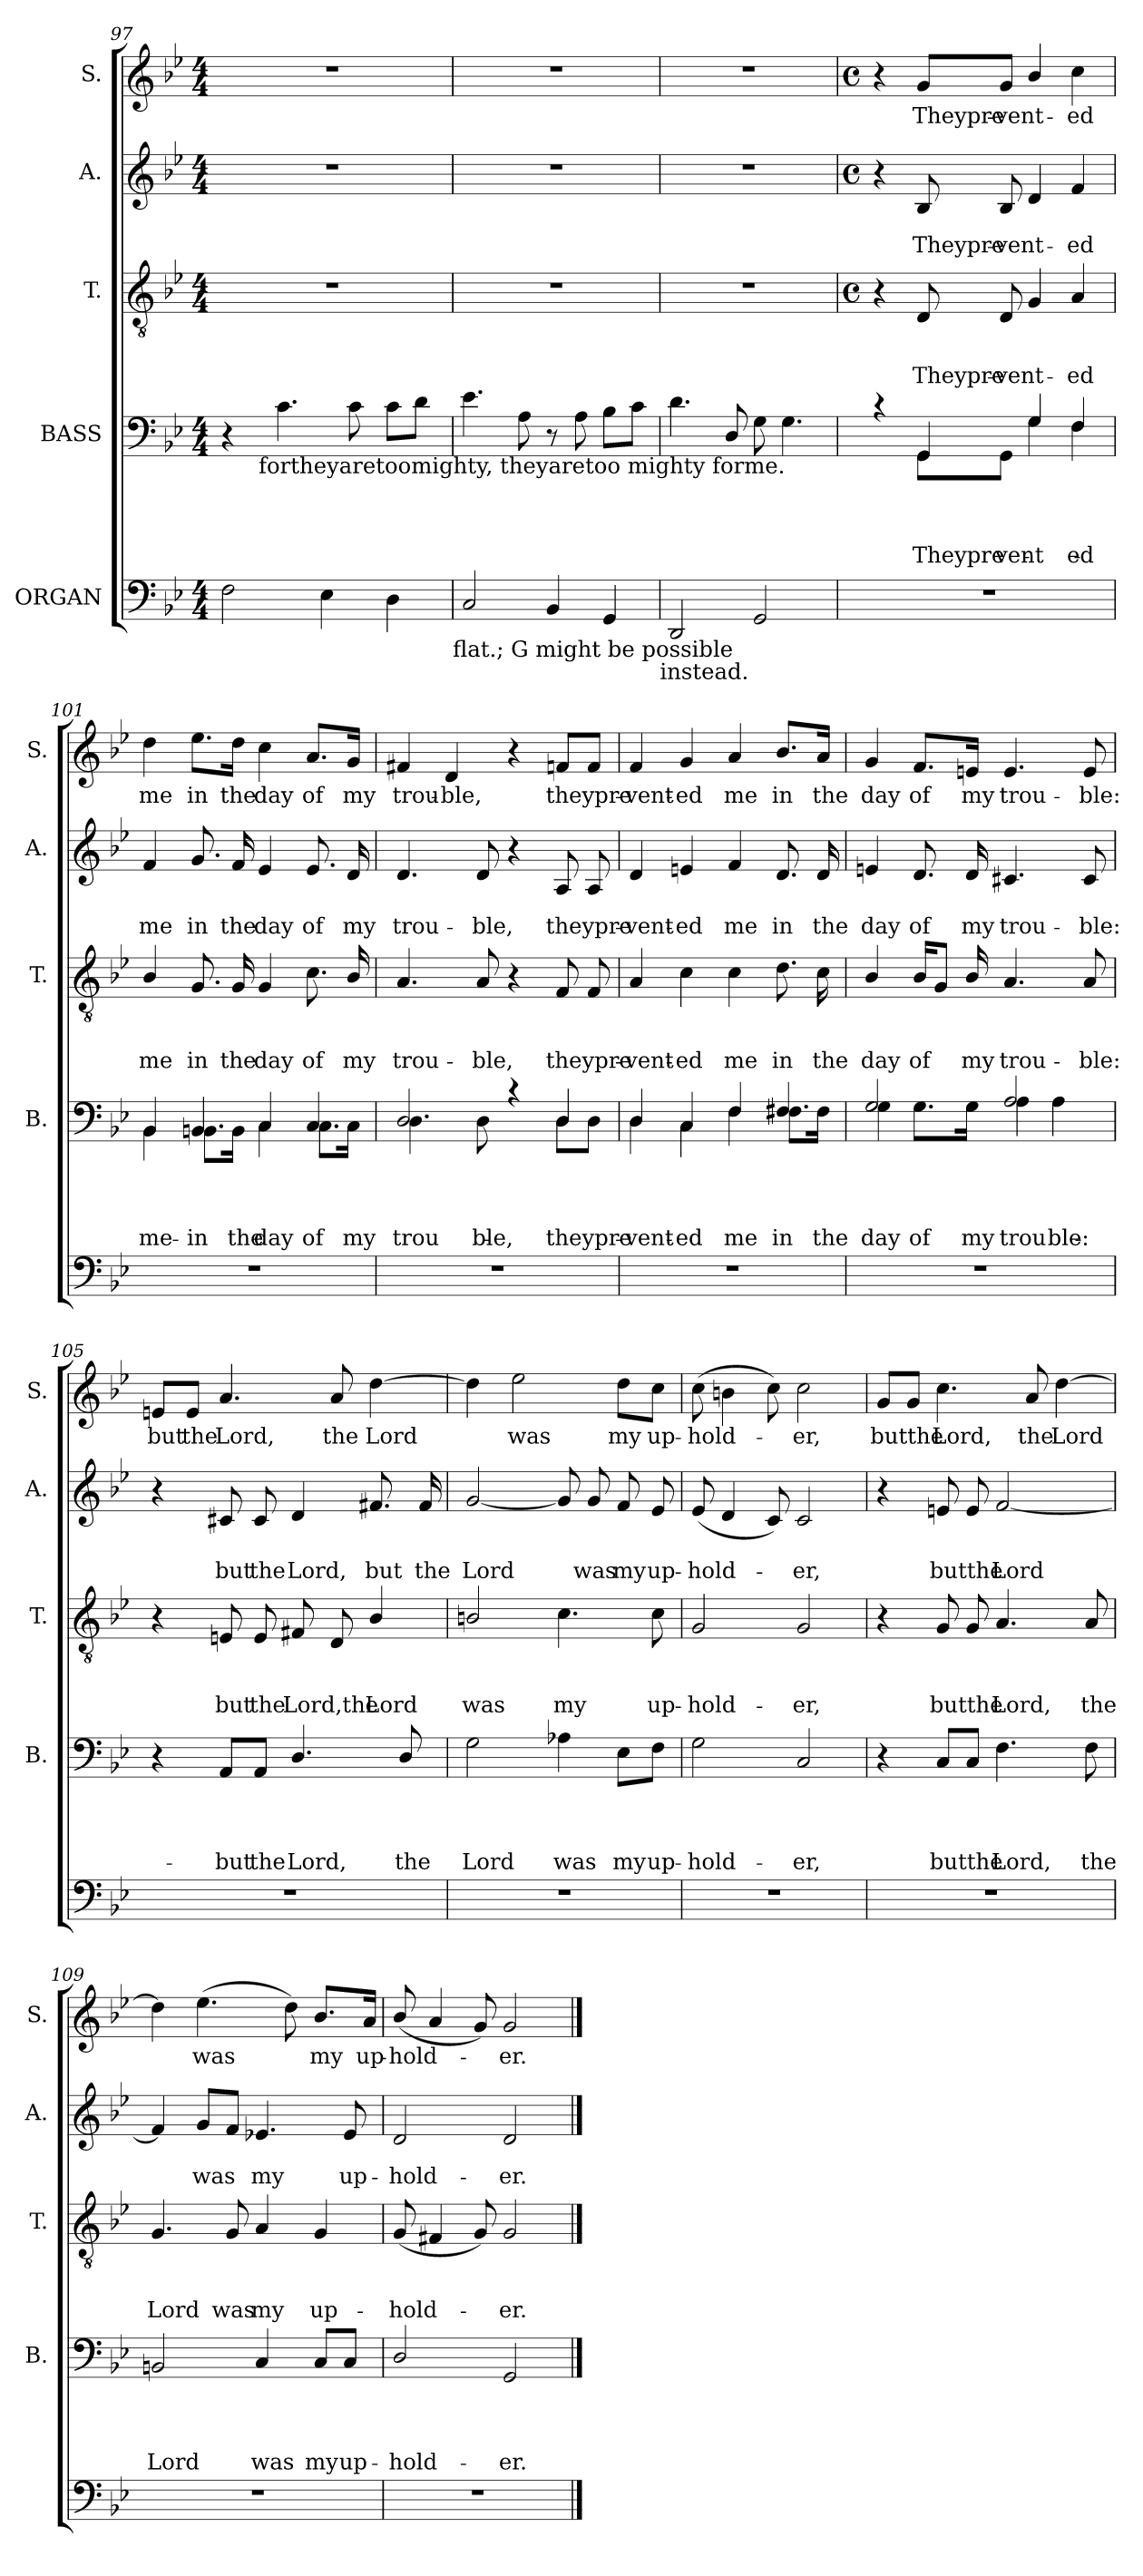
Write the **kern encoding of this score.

**kern	**kern	**text	**text	**text	**text	**kern	**text	**text	**text	**kern	**text	**text	**kern	**text
*part5	*part4	*part4	*part4	*part4	*part4	*part3	*part3	*part3	*part3	*part2	*part2	*part2	*part1	*part1
*staff5	*staff4	*staff4	*staff4	*staff4	*staff4	*staff3	*staff3	*staff3	*staff3	*staff2	*staff2	*staff2	*staff1	*staff1
*I"ORGAN	*I"BASS	*	*	*	*	*I"T.	*	*	*	*I"A.	*	*	*I"S.	*
*	*I'B.	*	*	*	*	*I'T.	*	*	*	*I'A.	*	*	*I'S.	*
*clefF4	*clefF4	*	*	*	*	*clefGv2	*	*	*	*clefG2	*	*	*clefG2	*
*k[b-e-]	*k[b-e-]	*	*	*	*	*k[b-e-]	*	*	*	*k[b-e-]	*	*	*k[b-e-]	*
*B-:	*B-:	*	*	*	*	*B-:	*	*	*	*B-:	*	*	*B-:	*
*M4/4	*M4/4	*	*	*	*	*M4/4	*	*	*	*M4/4	*	*	*M4/4	*
=97	=97	=97	=97	=97	=97	=97	=97	=97	=97	=97	=97	=97	=97	=97
*	*^	*	*	*	*	*	*	*	*	*	*	*	*	*
2F\	4r	8.ryy	.	.	.	.	1r	.	.	.	1r	.	.	1r	.
!	!	!LO:TX:b:t=fortheyaretoomighty, theyaretoo mighty forme.	!	!	!	!	!	!	!	!	!	!	!	!	!
.	.	2ryy	.	.	.	.	.	.	.	.	.	.	.	.	.
.	4.c\	.	.	.	.	.	.	.	.	.	.	.	.	.	.
4E->\	.	.	.	.	.	.	.	.	.	.	.	.	.	.	.
.	8c\	.	.	.	.	.	.	.	.	.	.	.	.	.	.
.	.	4ryy	.	.	.	.	.	.	.	.	.	.	.	.	.
4D>\	8c\L	.	.	.	.	.	.	.	.	.	.	.	.	.	.
.	8d\J	.	.	.	.	.	.	.	.	.	.	.	.	.	.
.	.	16ryy	.	.	.	.	.	.	.	.	.	.	.	.	.
!LO:TX:b:t=flat.; G might be possible	!	!	!	!	!	!	!	!	!	!	!	!	!	!	!
*	*v	*v	*	*	*	*	*	*	*	*	*	*	*	*	*
=98	=98	=98	=98	=98	=98	=98	=98	=98	=98	=98	=98	=98	=98	=98
2C</	4.e-\	.	.	.	.	1r	.	.	.	1r	.	.	1r	.
.	8A\	.	.	.	.	.	.	.	.	.	.	.	.	.
4BB-/	8r	.	.	.	.	.	.	.	.	.	.	.	.	.
.	8A\	.	.	.	.	.	.	.	.	.	.	.	.	.
4GG/	8B-\L	.	.	.	.	.	.	.	.	.	.	.	.	.
.	8c\J	.	.	.	.	.	.	.	.	.	.	.	.	.
!LO:TX:b:t=instead.	!	!	!	!	!	!	!	!	!	!	!	!	!	!
=99	=99	=99	=99	=99	=99	=99	=99	=99	=99	=99	=99	=99	=99	=99
2DD/	4.d\	.	.	.	.	1r	.	.	.	1r	.	.	1r	.
.	8D/	.	.	.	.	.	.	.	.	.	.	.	.	.
2GG/	8G\	.	.	.	.	.	.	.	.	.	.	.	.	.
.	4.G\	.	.	.	.	.	.	.	.	.	.	.	.	.
!!LO:PB:g=z
=100	=100	=100	=100	=100	=100	=100	=100	=100	=100	=100	=100	=100	=100	=100
*	*	*	*	*	*	*M4/4	*	*	*	*M4/4	*	*	*M4/4	*
*	*	*	*	*	*	*met(c)	*	*	*	*met(c)	*	*	*met(c)	*
*	*^	*	*	*	*	*	*	*	*	*	*	*	*	*
1r	4rc	4ryy	.	.	.	.	4r	.	.	.	4r	.	.	4r	.
!	!	!	!	!	!	!LO:LY:b	!	!	!	!LO:LY:b	!	!	!LO:LY:b	!	!LO:LY:b
.	4GG/	8GG\L	.	.	.	Theypre-	8D/	.	.	Theypre-	8B-/	.	Theypre-	8g/L	Theypre-
!	!	!	!	!	!	!LO:LY:b	!	!	!	!LO:LY:b	!	!	!LO:LY:b	!	!LO:LY:b
.	.	8GG\J	.	.	.	vent-	8D/	.	.	-vent-	8B-/	.	-vent-	8g/J	-vent-
.	4G/	4G\	.	.	.	.	4G/	.	.	.	4d/	.	.	4b-/	.
!	!	!	!	!	!	!LO:LY:b	!	!	!	!LO:LY:b	!	!	!LO:LY:b	!	!LO:LY:b
.	4F/	4F\	.	.	.	-ed	4A/	.	.	-ed	4f/	.	-ed	4cc\	-ed
=101	=101	=101	=101	=101	=101	=101	=101	=101	=101	=101	=101	=101	=101	=101	=101
!	!	!	!	!	!	!LO:LY:b	!	!	!	!LO:LY:b	!	!	!LO:LY:b	!	!LO:LY:b
1r	4BB-/	4BB-\	.	.	.	-me	4B-/	.	.	me	4f/	.	me	4dd\	me
!	!	!	!	!	!	!LO:LY:b	!	!	!	!LO:LY:b	!	!	!LO:LY:b	!	!LO:LY:b
.	4BBn/	8.BB\L	.	.	.	in	8.G/	.	.	in	8.g/	.	in	8.ee-\L	in
!	!	!	!	!	!	!LO:LY:b	!	!	!	!LO:LY:b	!	!	!LO:LY:b	!	!LO:LY:b
.	.	16BB\Jk	.	.	.	the	16G/	.	.	the	16f/	.	the	16dd\Jk	the
!	!	!	!	!	!	!LO:LY:b	!	!	!	!LO:LY:b	!	!	!LO:LY:b	!	!LO:LY:b
.	4C/	4C\	.	.	.	day	4G/	.	.	day	4e-/	.	day	4cc\	day
!	!	!	!	!	!	!LO:LY:b	!	!	!	!LO:LY:b	!	!	!LO:LY:b	!	!LO:LY:b
.	4C/	8.C\L	.	.	.	of	8.c\	.	.	of	8.e-/	.	of	8.a/L	of
!	!	!	!	!	!	!LO:LY:b	!	!	!	!LO:LY:b	!	!	!LO:LY:b	!	!LO:LY:b
.	.	16C\Jk	.	.	.	my	16B-/	.	.	my	16d/	.	my	16g/Jk	my
=102	=102	=102	=102	=102	=102	=102	=102	=102	=102	=102	=102	=102	=102	=102	=102
!	!	!	!	!	!	!LO:LY:b	!	!	!	!LO:LY:b	!	!	!LO:LY:b	!	!LO:LY:b
1r	2D/	4.D\	.	.	.	trou-	4.A/	.	.	trou-	4.d/	.	trou-	4f#X/	trou-
!	!	!	!	!	!	!	!	!	!	!	!	!	!	!	!LO:LY:b
.	.	.	.	.	.	.	.	.	.	.	.	.	.	4d/	-ble,
!	!	!	!	!	!	!LO:LY:b	!	!	!	!LO:LY:b	!	!	!LO:LY:b	!	!
.	.	8D\	.	.	.	-ble,	8A/	.	.	-ble,	8d/	.	-ble,	.	.
.	4rc	4ryy	.	.	.	.	4r	.	.	.	4r	.	.	4r	.
!	!	!	!	!	!	!LO:LY:b	!	!	!	!LO:LY:b	!	!	!LO:LY:b	!	!LO:LY:b
.	4D/	8D\L	.	.	.	-theypre-	8F/	.	.	theypre-	8A/	.	theypre-	8fn/L	theypre-
.	.	8D\J	.	.	.	.	8F/	.	.	.	8A/	.	.	8f/J	.
=103	=103	=103	=103	=103	=103	=103	=103	=103	=103	=103	=103	=103	=103	=103	=103
!	!	!	!	!	!	!LO:LY:b	!	!	!	!LO:LY:b	!	!	!LO:LY:b	!	!LO:LY:b
1r	4D/	4D\	.	.	.	vent-	4A/	.	.	-vent-	4d/	.	-vent-	4f/	-vent-
!	!	!	!	!	!	!LO:LY:b	!	!	!	!LO:LY:b	!	!	!LO:LY:b	!	!LO:LY:b
.	4C/	4C\	.	.	.	-ed	4c\	.	.	-ed	4en/	.	-ed	4g/	-ed
!	!	!	!	!	!	!LO:LY:b	!	!	!	!LO:LY:b	!	!	!LO:LY:b	!	!LO:LY:b
.	4F/	4F\	.	.	.	me	4c\	.	.	me	4f/	.	me	4a/	me
!	!	!	!	!	!	!LO:LY:b	!	!	!	!LO:LY:b	!	!	!LO:LY:b	!	!LO:LY:b
.	4F#X/	8.F#\L	.	.	.	in	8.d\	.	.	in	8.d/	.	in	8.b-/L	in
!	!	!	!	!	!	!LO:LY:b	!	!	!	!LO:LY:b	!	!	!LO:LY:b	!	!LO:LY:b
.	.	16F#\Jk	.	.	.	the	16c\	.	.	the	16d/	.	the	16a/Jk	the
!!LO:LB:g=z
=104	=104	=104	=104	=104	=104	=104	=104	=104	=104	=104	=104	=104	=104	=104	=104
!	!	!	!	!	!	!LO:LY:b	!	!	!	!LO:LY:b	!	!	!LO:LY:b	!	!LO:LY:b
1r	2G/	4G\	.	.	.	day	4B-/	.	.	day	4en/	.	day	4g/	day
!	!	!	!	!	!	!LO:LY:b	!	!	!	!LO:LY:b	!	!	!LO:LY:b	!	!LO:LY:b
.	.	8.G\L	.	.	.	-of	16B-/KL	.	.	of	8.d/	.	of	8.f/L	of
.	.	.	.	.	.	.	8G/J	.	.	.	.	.	.	.	.
!	!	!	!	!	!	!LO:LY:b	!	!	!	!LO:LY:b	!	!	!LO:LY:b	!	!LO:LY:b
.	.	16G\Jk	.	.	.	my	16B-/	.	.	my	16d/	.	my	16en/Jk	my
!	!	!	!	!	!	!LO:LY:b	!	!	!	!LO:LY:b	!	!	!LO:LY:b	!	!LO:LY:b
.	2A/	4A\	.	.	.	trou-	4.A/	.	.	trou-	4.c#X/	.	trou-	4.e/	trou-
!	!	!	!	!	!	!LO:LY:b	!	!	!	!	!	!	!	!	!
.	.	4A\	.	.	.	ble:	.	.	.	.	.	.	.	.	.
!	!	!	!	!	!	!	!	!	!	!LO:LY:b	!	!	!LO:LY:b	!	!LO:LY:b
.	.	.	.	.	.	.	8A/	.	.	-ble:	8c#/	.	-ble:	8e/	-ble:
*	*v	*v	*	*	*	*	*	*	*	*	*	*	*	*	*
=105	=105	=105	=105	=105	=105	=105	=105	=105	=105	=105	=105	=105	=105	=105
!	!	!	!	!	!	!	!	!	!	!	!	!	!	!LO:LY:b
1r	4r	.	.	.	.	4r	.	.	.	4r	.	.	8en/L	but
!	!	!	!	!	!	!	!	!	!	!	!	!	!	!LO:LY:b
.	.	.	.	.	.	.	.	.	.	.	.	.	8e/J	the
!	!	!	!	!	!LO:LY:b	!	!	!	!LO:LY:b	!	!	!LO:LY:b	!	!LO:LY:b
.	8AA/L	.	.	.	but	8En/	.	.	but	8c#X/	.	but	4.a/	Lord,
!	!	!	!	!	!LO:LY:b	!	!	!	!LO:LY:b	!	!	!LO:LY:b	!	!
.	8AA/J	.	.	.	the	8E/	.	.	the	8c#/	.	the	.	.
!	!	!	!	!	!LO:LY:b	!	!	!	!LO:LY:b	!	!	!LO:LY:b	!	!
.	4.D/	.	.	.	Lord,	8F#X/	.	.	Lord,the	4d/	.	Lord,	.	.
!	!	!	!	!	!	!	!	!	!	!	!	!	!	!LO:LY:b
.	.	.	.	.	.	8D/	.	.	.	.	.	.	8a/	the
!	!	!	!	!	!	!	!	!	!LO:LY:b	!	!	!LO:LY:b	!	!LO:LY:b
.	.	.	.	.	.	4B-/	.	.	Lord	8.f#X/	.	but	[>4dd\	Lord
!	!	!	!	!	!LO:LY:b	!	!	!	!	!	!	!	!	!
.	8D/	.	.	.	the	.	.	.	.	.	.	.	.	.
!	!	!	!	!	!	!	!	!	!	!	!	!LO:LY:b	!	!
.	.	.	.	.	.	.	.	.	.	16f#/	.	the	.	.
=106	=106	=106	=106	=106	=106	=106	=106	=106	=106	=106	=106	=106	=106	=106
!	!	!	!	!	!LO:LY:b	!	!	!	!LO:LY:b	!	!	!LO:LY:b	!	!
1r	2G\	.	.	.	Lord	2Bn/	.	.	was	[<2g/	.	Lord	4dd\]	.
!	!	!	!	!	!	!	!	!	!	!	!	!	!	!LO:LY:b
.	.	.	.	.	.	.	.	.	.	.	.	.	2ee-\	was
!	!	!	!	!	!LO:LY:b	!	!	!	!LO:LY:b	!	!	!	!	!
.	4A-X\	.	.	.	was	4.c\	.	.	my	8g/]	.	.	.	.
!	!	!	!	!	!	!	!	!	!	!	!	!LO:LY:b	!	!
.	.	.	.	.	.	.	.	.	.	8g/	.	was	.	.
!	!	!	!	!	!LO:LY:b	!	!	!	!	!	!	!LO:LY:b	!	!LO:LY:b
.	8E-\L	.	.	.	my	.	.	.	.	8f/	.	my	8dd\L	my
!	!	!	!	!	!LO:LY:b	!	!	!	!LO:LY:b	!	!	!LO:LY:b	!	!LO:LY:b
.	8F\J	.	.	.	up-	8c\	.	.	up-	8e-/	.	up-	8cc\J	up-
!!LO:LB:g=z
=107	=107	=107	=107	=107	=107	=107	=107	=107	=107	=107	=107	=107	=107	=107
!	!	!	!	!	!LO:LY:b	!	!	!	!LO:LY:b	!	!	!LO:LY:b	!	!LO:LY:b
1r	2G\	.	.	.	-hold-	2G/	.	.	-hold-	(8e-/	.	-hold-	(>8cc\	-hold-
.	.	.	.	.	.	.	.	.	.	4d/	.	.	4bn\	.
.	.	.	.	.	.	.	.	.	.	8c/)	.	.	8cc\)	.
!	!	!	!	!	!LO:LY:b	!	!	!	!LO:LY:b	!	!	!LO:LY:b	!	!LO:LY:b
.	2C/	.	.	.	-er,	2G/	.	.	-er,	2c/	.	-er,	2cc\	-er,
=108	=108	=108	=108	=108	=108	=108	=108	=108	=108	=108	=108	=108	=108	=108
!	!	!	!	!	!	!	!	!	!	!	!	!	!	!LO:LY:b
1r	4r	.	.	.	.	4r	.	.	.	4r	.	.	8g/L	butthe
.	.	.	.	.	.	.	.	.	.	.	.	.	8g/J	.
!	!	!	!	!	!LO:LY:b	!	!	!	!LO:LY:b	!	!	!LO:LY:b	!	!LO:LY:b
.	8C/L	.	.	.	butthe	8G/	.	.	butthe	8en/	.	butthe	4.cc\	Lord,
.	8C/J	.	.	.	.	8G/	.	.	.	8e/	.	.	.	.
!	!	!	!	!	!LO:LY:b	!	!	!	!LO:LY:b	!	!	!LO:LY:b	!	!
.	4.F\	.	.	.	Lord,	4.A/	.	.	Lord,	[<2f/	.	Lord	.	.
!	!	!	!	!	!	!	!	!	!	!	!	!	!	!LO:LY:b
.	.	.	.	.	.	.	.	.	.	.	.	.	8a/	the
!	!	!	!	!	!	!	!	!	!	!	!	!	!	!LO:LY:b
.	.	.	.	.	.	.	.	.	.	.	.	.	[>4dd\	Lord
!	!	!	!	!	!LO:LY:b	!	!	!	!LO:LY:b	!	!	!	!	!
.	8F\	.	.	.	the	8A/	.	.	the	.	.	.	.	.
=109	=109	=109	=109	=109	=109	=109	=109	=109	=109	=109	=109	=109	=109	=109
!	!	!	!	!	!LO:LY:b	!	!	!	!LO:LY:b	!	!	!	!	!
1r	2BBn/	.	.	.	Lord	4.G/	.	.	Lord	4f/]	.	.	4dd\]	.
!	!	!	!	!	!	!	!	!	!	!	!	!LO:LY:b	!	!LO:LY:b
.	.	.	.	.	.	.	.	.	.	8g/L	.	was	(>4.ee-\	was
!	!	!	!	!	!	!	!	!	!LO:LY:b	!	!	!	!	!
.	.	.	.	.	.	8G/	.	.	was	8f/J	.	.	.	.
!	!	!	!	!	!LO:LY:b	!	!	!	!LO:LY:b	!	!	!LO:LY:b	!	!
.	4C/	.	.	.	was	4A/	.	.	my	4.e-X/	.	my	.	.
.	.	.	.	.	.	.	.	.	.	.	.	.	8dd\)	.
!	!	!	!	!	!LO:LY:b	!	!	!	!LO:LY:b	!	!	!	!	!LO:LY:b
.	8C/L	.	.	.	my	4G/	.	.	up-	.	.	.	8.b-/L	my
!	!	!	!	!	!LO:LY:b	!	!	!	!	!	!	!LO:LY:b	!	!
.	8C/J	.	.	.	up-	.	.	.	.	8e-/	.	up-	.	.
!	!	!	!	!	!	!	!	!	!	!	!	!	!	!LO:LY:b
.	.	.	.	.	.	.	.	.	.	.	.	.	16a/Jk	up-
=110	=110	=110	=110	=110	=110	=110	=110	=110	=110	=110	=110	=110	=110	=110
!	!	!	!	!	!LO:LY:b	!	!	!	!LO:LY:b	!	!	!LO:LY:b	!	!LO:LY:b
1r	2D/	.	.	.	-hold-	(<8G/	.	.	-hold-	2d/	.	-hold-	(<8b-/	-hold-
.	.	.	.	.	.	4F#X/	.	.	.	.	.	.	4a/	.
.	.	.	.	.	.	8G/)	.	.	.	.	.	.	8g/)	.
!	!	!	!	!	!LO:LY:b	!	!	!	!LO:LY:b	!	!	!LO:LY:b	!	!LO:LY:b
.	2GG/	.	.	.	-er.	2G/	.	.	-er.	2d/	.	-er.	2g/	-er.
==	==	==	==	==	==	==	==	==	==	==	==	==	==	==
*-	*-	*-	*-	*-	*-	*-	*-	*-	*-	*-	*-	*-	*-	*-
